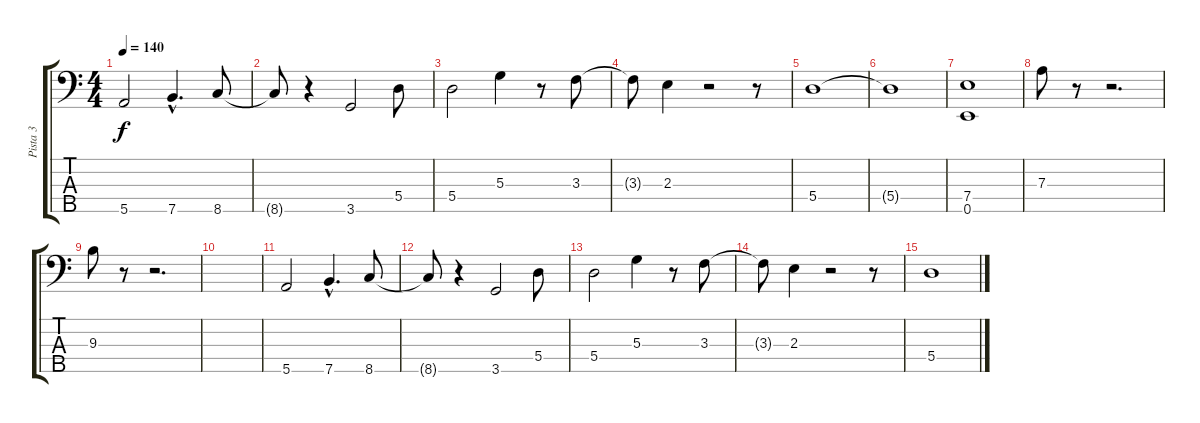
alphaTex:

\track ("Pista 3" "Pista 3") {instrument electricbassfinger}
\staff {score tabs}
\tuning (B2 G2 D2 A1 E1) {hide}
\ts (4 4)
\tempo 140
\clef f4
\ks c
5.5.2{dy f instrument electricbassfinger} 7.5{hac}.4{d} 8.5.8 |
8.5{t}.8 r.4 3.5.2 5.4.8 |
5.4.2 5.3.4 r.8 3.3.8 |
3.3{t}.8 2.3.4 r.2 r.8 |
5.4.1 |
5.4{t}.1 |
(7.4 0.5).1 |
7.3.8 r.8 r.2{d} |
9.3.8 r.8 r.2{d} |
|
5.5.2 7.5{hac}.4{d} 8.5.8 |
8.5{t}.8 r.4 3.5.2 5.4.8 |
5.4.2 5.3.4 r.8 3.3.8 |
3.3{t}.8 2.3.4 r.2 r.8 |
5.4.1
